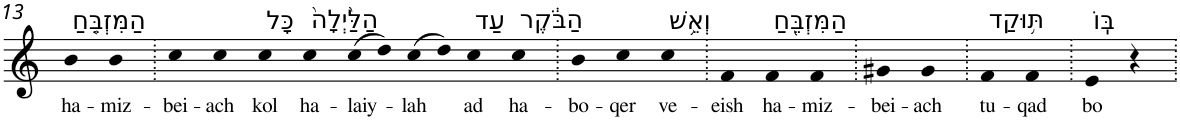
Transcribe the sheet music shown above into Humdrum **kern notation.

**kern	**text
*part1	*part1
*staff1	*staff1
*I"Piano	*
*I'Pno	*
!!LO:PB:g=z
*clefG2	*
*k[]	*
=13	=13
!LO:TX:a:t=הַמִּזְבֵּ֤חַ	!
!	!LO:LY:b
4b	ha-
!	!LO:LY:b
4b	-miz-
=14.	=14.
!	!LO:LY:b
4cc	-bei-
!	!LO:LY:b
4cc	-ach
!LO:TX:a:t=כָּל	!
!	!LO:LY:b
4cc	kol
!LO:TX:a:t=הַלַּ֙יְלָה֙	!
!	!LO:LY:b
4cc	ha-
!	!LO:LY:b
(>8cc	-laiy-
8dd)	.
!	!LO:LY:b
(>8cc	-lah
8dd)	.
!LO:TX:a:t=עַד	!
!	!LO:LY:b
4cc	ad
!LO:TX:a:t=הַבֹּ֔קֶר	!
!	!LO:LY:b
4cc	ha-
=15.	=15.
!	!LO:LY:b
4b	-bo-
!	!LO:LY:b
4cc	-qer
!LO:TX:a:t=וְאֵ֥שׁ	!
!	!LO:LY:b
4cc	ve-
=16.	=16.
!	!LO:LY:b
4f	-eish
!LO:TX:a:t=הַמִּזְבֵּ֖חַ	!
!	!LO:LY:b
4f	ha-
!	!LO:LY:b
4f	-miz-
=17.	=17.
!	!LO:LY:b
4g#X	-bei-
!	!LO:LY:b
4g#	-ach
=18.	=18.
!LO:TX:a:t=תּ֥וּקַד	!
!	!LO:LY:b
4f	tu-
!	!LO:LY:b
4f	-qad
=19.	=19.
!LO:TX:a:t=בּֽוֹ	!
!	!LO:LY:b
4e	bo
4r	.
=.	=.
*-	*-
